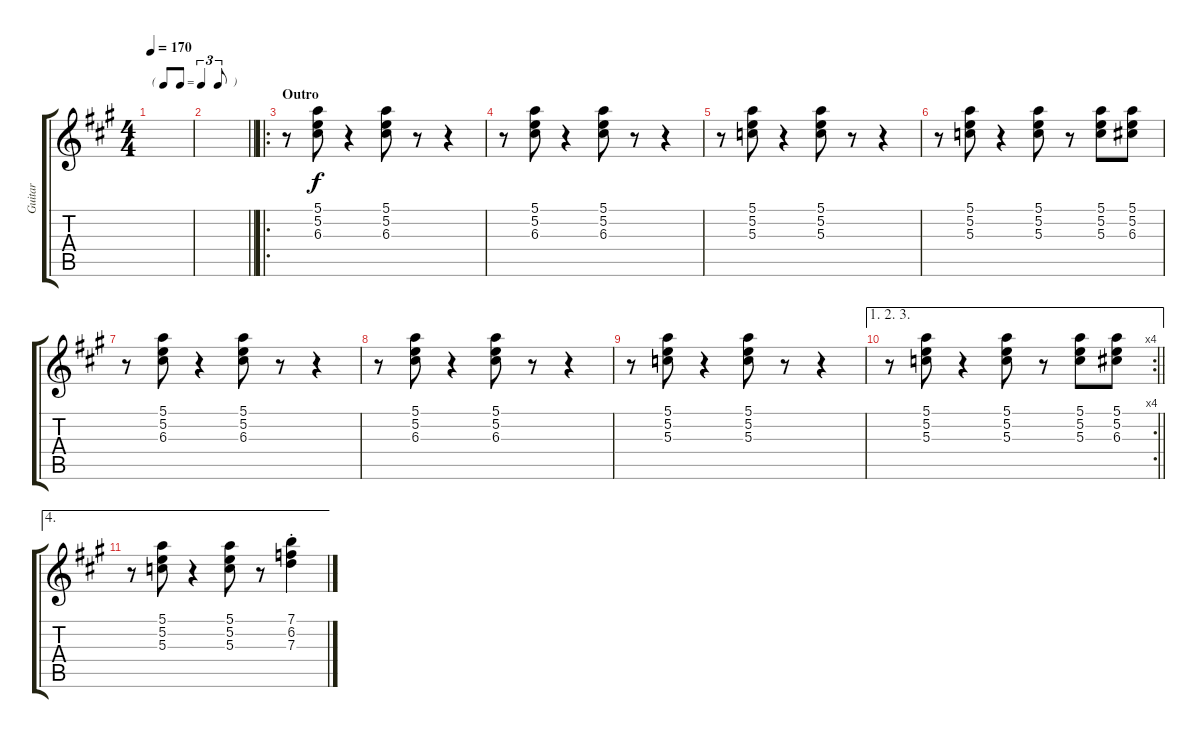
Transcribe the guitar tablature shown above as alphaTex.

\track ("Guitar" "Guitar") {instrument electricguitarjazz}
\staff {score tabs}
\tuning (E4 B3 G3 D3 A2 E2) {hide}
\ts (4 4)
\tf triplet8th
\tempo 170
\clef g2
\ks a
|
\barLineRight lightlight
|
\ro
\section ("" "Outro")
r.8 (5.1 5.2 6.3).8 r.4 (5.1 5.2 6.3).8 r.8 r.4 |
r.8 (5.1 5.2 6.3).8 r.4 (5.1 5.2 6.3).8 r.8 r.4 |
r.8 (5.1 5.2 5.3).8 r.4 (5.1 5.2 5.3).8 r.8 r.4 |
r.8 (5.1 5.2 5.3).8 r.4 (5.1 5.2 5.3).8 r.8 (5.1 5.2 5.3).8 (5.1 5.2 6.3).8 |
r.8 (5.1 5.2 6.3).8 r.4 (5.1 5.2 6.3).8 r.8 r.4 |
r.8 (5.1 5.2 6.3).8 r.4 (5.1 5.2 6.3).8 r.8 r.4 |
r.8 (5.1 5.2 5.3).8 r.4 (5.1 5.2 5.3).8 r.8 r.4 |
\ae (1 2 3)
\rc 4
\barLineRight lightlight
r.8 (5.1 5.2 5.3).8 r.4 (5.1 5.2 5.3).8 r.8 (5.1 5.2 5.3).8 (5.1 5.2 6.3).8 |
\ae 4
r.8 (5.1 5.2 5.3).8 r.4 (5.1 5.2 5.3).8 r.8 (7.1{st} 6.2{st} 7.3{st}).4
